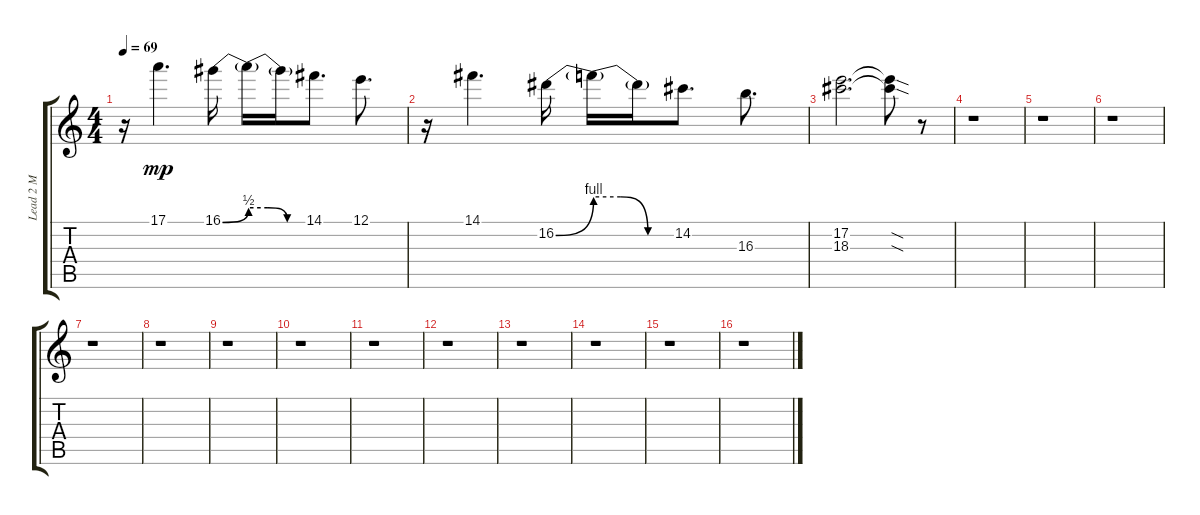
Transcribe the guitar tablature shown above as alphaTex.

\track ("Lead 2 M" "Lead 2 M") {instrument distortionguitar}
\staff {score tabs}
\tuning (E4 B3 G3 D3 A2 E2) {hide}
\ts (4 4)
\tempo 69
\clef g2
\ks c
r.16{dy mp} 17.1.4{d} 16.1{be (bend 0 0 60 2)}.16 16.1{be (custom 0 2 20 2 40 0 60 0) t}.16 16.1{t}.16 14.1.8{d} 12.1.8{d} |
r.16 14.1.4{d} 16.2{be (bend 0 0 60 4)}.16 16.2{be (custom 0 4 20 4 40 0 60 0) t}.16 16.2{t}.16 14.2.8{d} 16.3.8{d} |
(17.2 18.3).2{d} (17.2{sod t} 18.3{sod t}).8 r.8 |
r.1 |
r.1 |
r.1 |
r.1 |
r.1 |
r.1 |
r.1 |
r.1 |
r.1 |
r.1 |
r.1 |
r.1 |
r.1
